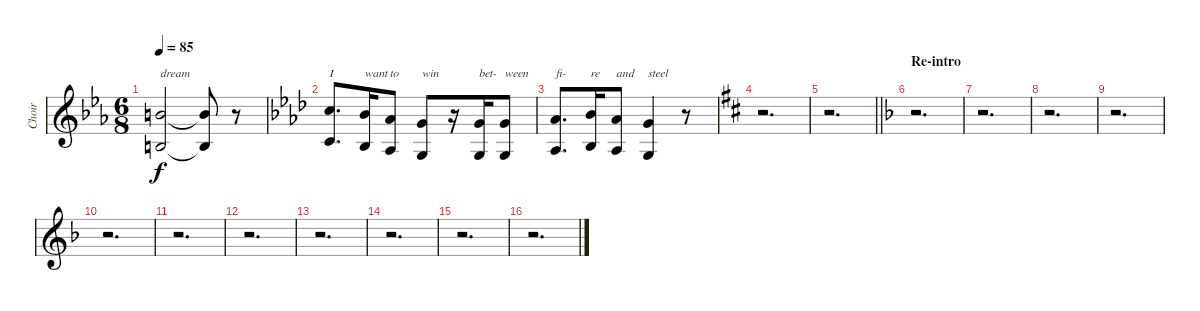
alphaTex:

\track ("Choir" "Choir") {instrument choiraahs}
\staff {score}
\tuning (E4 B3 G3 D3 A2 E2) {hide}
\ts (6 8)
\tempo 85
\clef g2
\ks cminor
(7.1 9.4).2{txt "dream" dy f} (7.1{t} 9.4{t}).8 r.8 |
\ks fminor
(8.1 10.4).8{d txt "I"} (6.1 8.4).16{txt "want"} (4.1 6.4).8{txt "to"} (3.1 5.4).8{txt "win"} r.16 (3.1 5.4).16{txt "bet-"} (3.1 5.4).8{txt "ween"} |
(4.1 6.4).8{d txt "fi-"} (6.1 8.4).16{txt "re"} (4.1 6.4).8{txt "and"} (3.1 5.4).4{txt "steel"} r.8 |
\ks d
r.2{d} |
\barLineRight lightlight
r.2{d} |
\section ("" "Re-intro")
\ks dminor
r.2{d} |
r.2{d} |
r.2{d} |
r.2{d} |
r.2{d} |
r.2{d} |
r.2{d} |
r.2{d} |
r.2{d} |
r.2{d} |
r.2{d}
